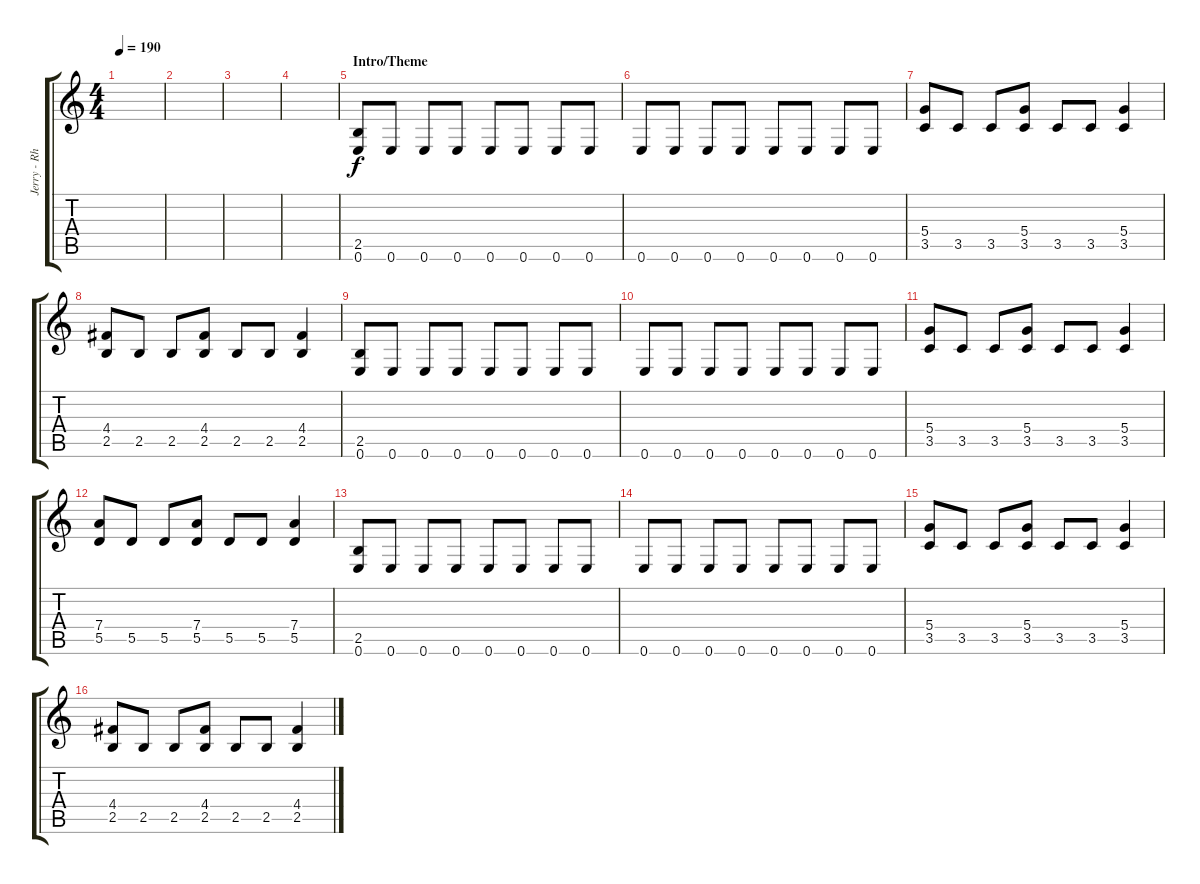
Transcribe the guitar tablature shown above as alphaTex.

\track ("Jerry - Rhythm" "Jerry - Rh") {instrument distortionguitar}
\staff {score tabs}
\tuning (E4 B3 G3 D3 A2 E2) {hide}
\ts (4 4)
\tempo 190
\clef g2
\ks c
|
|
|
|
\section ("" "Intro/Theme")
(2.5 0.6).8 0.6.8 0.6.8 0.6.8 0.6.8 0.6.8 0.6.8 0.6.8 |
0.6.8 0.6.8 0.6.8 0.6.8 0.6.8 0.6.8 0.6.8 0.6.8 |
(5.4 3.5).8 3.5.8 3.5.8 (5.4 3.5).8 3.5.8 3.5.8 (5.4 3.5).4 |
(4.4 2.5).8 2.5.8 2.5.8 (4.4 2.5).8 2.5.8 2.5.8 (4.4 2.5).4 |
(2.5 0.6).8 0.6.8 0.6.8 0.6.8 0.6.8 0.6.8 0.6.8 0.6.8 |
0.6.8 0.6.8 0.6.8 0.6.8 0.6.8 0.6.8 0.6.8 0.6.8 |
(5.4 3.5).8 3.5.8 3.5.8 (5.4 3.5).8 3.5.8 3.5.8 (5.4 3.5).4 |
(7.4 5.5).8 5.5.8 5.5.8 (7.4 5.5).8 5.5.8 5.5.8 (7.4 5.5).4 |
(2.5 0.6).8 0.6.8 0.6.8 0.6.8 0.6.8 0.6.8 0.6.8 0.6.8 |
0.6.8 0.6.8 0.6.8 0.6.8 0.6.8 0.6.8 0.6.8 0.6.8 |
(5.4 3.5).8 3.5.8 3.5.8 (5.4 3.5).8 3.5.8 3.5.8 (5.4 3.5).4 |
(4.4 2.5).8 2.5.8 2.5.8 (4.4 2.5).8 2.5.8 2.5.8 (4.4 2.5).4
